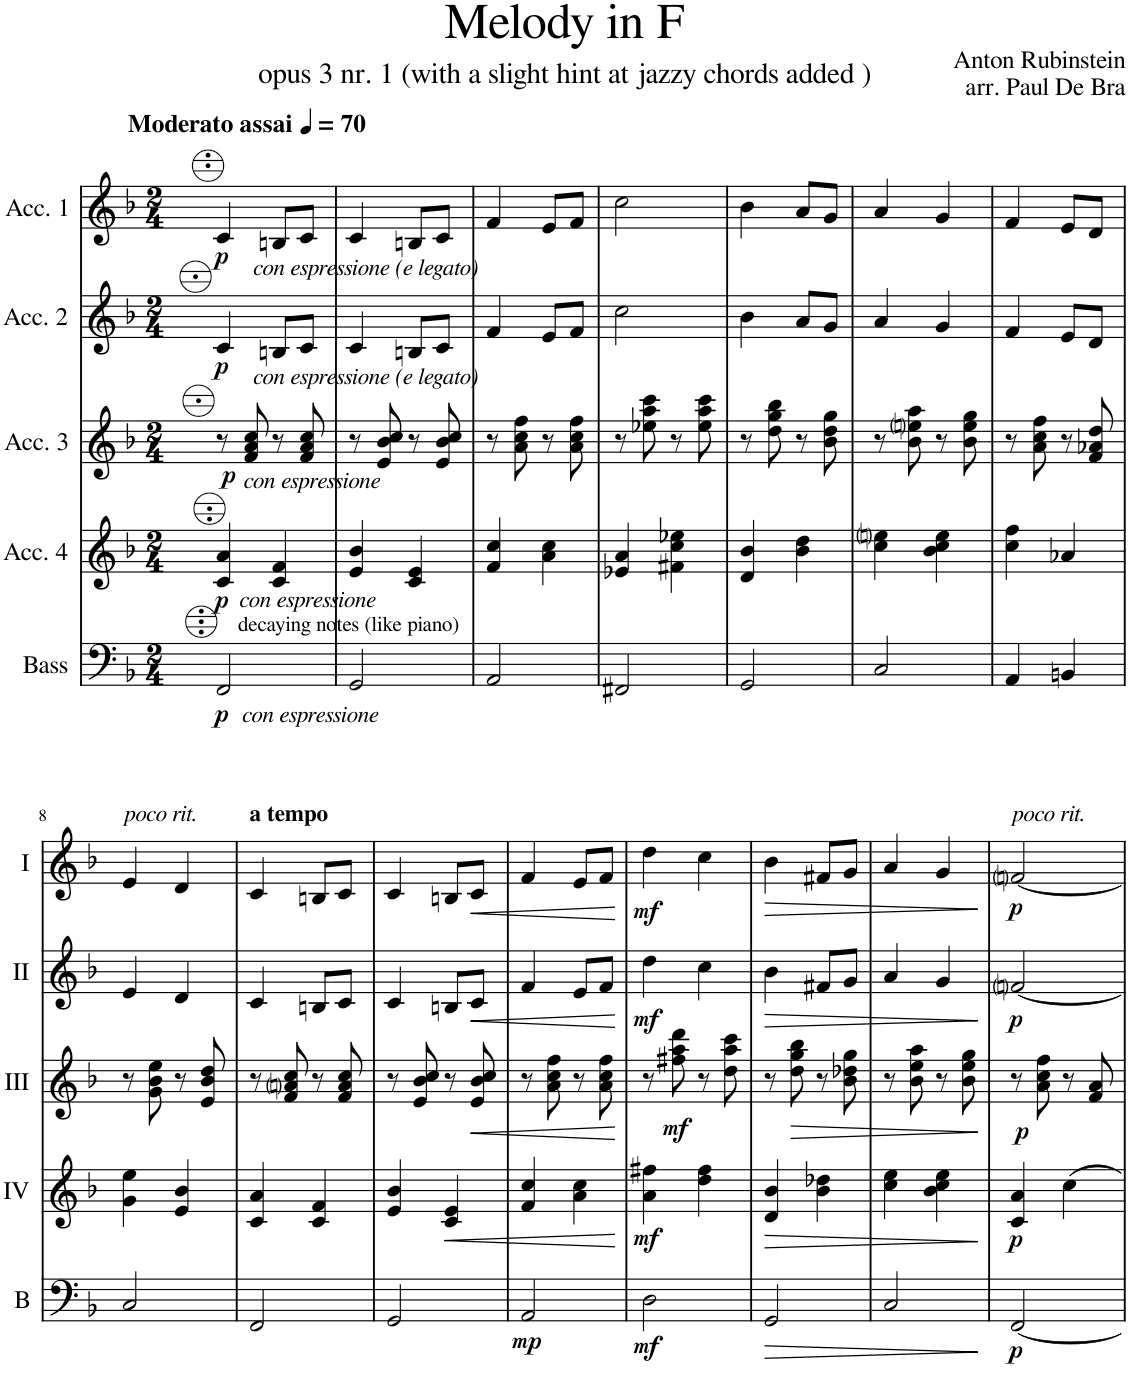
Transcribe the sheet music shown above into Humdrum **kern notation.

**kern	**dynam	**kern	**dynam	**kern	**dynam	**kern	**dynam	**kern	**dynam
*part5	*part5	*part4	*part4	*part3	*part3	*part2	*part2	*part1	*part1
*staff5	*staff5	*staff4	*staff4	*staff3	*staff3	*staff2	*staff2	*staff1	*staff1
*I"Bass	*	*I"Acc. 4	*	*I"Acc. 3	*	*I"Acc. 2	*	*I"Acc. 1	*
*I'B	*	*	*	*	*	*	*	*	*
*clefF4	*	*clefG2	*	*clefG2	*	*clefG2	*	*clefG2	*
*Trd7c12	*	*Trd7c12	*	*	*	*	*	*	*
*k[b-]	*	*k[b-]	*	*k[b-]	*	*k[b-]	*	*k[b-]	*
*M2/4	*	*M2/4	*	*M2/4	*	*M2/4	*	*M2/4	*
*MM70	*	*MM70	*	*MM70	*	*MM70	*	*MM70	*
=1	=1	=1	=1	=1	=1	=1	=1	=1	=1
!	!	!	!	!	!	!	!	!LO:TX:a:B:t=Moderato assai	!
!	!	!	!	!	!	!	!	!LO:TX:b:i:t=con espressione (e legato)	!
!	!	!	!	!	!	!LO:TX:b:i:t=con espressione (e legato)	!	!	!
!	!	!LO:TX:b:i:t=con espressione	!	!	!	!	!	!	!
!LO:TX:a:t=decaying notes (like piano)	!	!	!	!	!	!	!	!	!
!LO:TX:b:i:t=con espressione	!	!	!	!	!	!	!	!	!
!	!LO:DY:b	!	!LO:DY:b	!	!	!	!LO:DY:b	!	!LO:DY:b
2FF/	p	4c/ 4a/	p	8r	.	4c/	p	4c/	p
!	!	!	!	!LO:TX:b:i:t=con espressione	!	!	!	!	!
!	!	!	!	!	!LO:DY:b	!	!	!	!
.	.	.	.	8f/ 8a/ 8cc/	p	.	.	.	.
.	.	4c/ 4f/	.	8r	.	8Bn/L	.	8Bn/L	.
.	.	.	.	8f/ 8a/ 8cc/	.	8c/J	.	8c/J	.
=2	=2	=2	=2	=2	=2	=2	=2	=2	=2
2GG/	.	4e/ 4b-/	.	8r	.	4c/	.	4c/	.
.	.	.	.	8e/ 8b-/ 8cc/	.	.	.	.	.
.	.	4c/ 4e/	.	8r	.	8Bn/L	.	8Bn/L	.
.	.	.	.	8e/ 8b-/ 8cc/	.	8c/J	.	8c/J	.
=3	=3	=3	=3	=3	=3	=3	=3	=3	=3
2AA/	.	4f/ 4cc/	.	8r	.	4f/	.	4f/	.
.	.	.	.	8a\ 8cc\ 8ff\	.	.	.	.	.
.	.	4a\ 4cc\	.	8r	.	8e/L	.	8e/L	.
.	.	.	.	8a\ 8cc\ 8ff\	.	8f/J	.	8f/J	.
=4	=4	=4	=4	=4	=4	=4	=4	=4	=4
2FF#X/	.	4e-X/ 4a/	.	8r	.	2cc\	.	2cc\	.
.	.	.	.	8ee-X\ 8aa\ 8ccc\	.	.	.	.	.
.	.	4f#X\ 4cc\ 4ee-X\	.	8r	.	.	.	.	.
.	.	.	.	8ee-\ 8aa\ 8ccc\	.	.	.	.	.
=5	=5	=5	=5	=5	=5	=5	=5	=5	=5
2GG/	.	4d/ 4b-/	.	8r	.	4b-\	.	4b-\	.
.	.	.	.	8dd\ 8gg\ 8bb-\	.	.	.	.	.
.	.	4b-\ 4dd\	.	8r	.	8a/L	.	8a/L	.
.	.	.	.	8b-\ 8dd\ 8gg\	.	8g/J	.	8g/J	.
=6	=6	=6	=6	=6	=6	=6	=6	=6	=6
2C/	.	4cc\ 4eeni\	.	8r	.	4a/	.	4a/	.
.	.	.	.	8b-\ 8eeni\ 8aa\	.	.	.	.	.
.	.	4b-\ 4cc\ 4ee\	.	8r	.	4g/	.	4g/	.
.	.	.	.	8b-\ 8ee\ 8gg\	.	.	.	.	.
=7	=7	=7	=7	=7	=7	=7	=7	=7	=7
4AA/	.	4cc\ 4ff\	.	8r	.	4f/	.	4f/	.
.	.	.	.	8a\ 8cc\ 8ff\	.	.	.	.	.
4BBn/	.	4a-X/	.	8r	.	8e/L	.	8e/L	.
.	.	.	.	8f/ 8a-X/ 8dd/	.	8d/J	.	8d/J	.
!!LO:LB:g=z
=8	=8	=8	=8	=8	=8	=8	=8	=8	=8
!	!	!	!	!	!	!	!	!LO:TX:a:i:t=poco rit.	!
2C/	.	4g\ 4ee\	.	8r	.	4e/	.	4e/	.
.	.	.	.	8g\ 8b-\ 8ee\	.	.	.	.	.
.	.	4e/ 4b-/	.	8r	.	4d/	.	4d/	.
.	.	.	.	8e/ 8b-/ 8dd/	.	.	.	.	.
=9	=9	=9	=9	=9	=9	=9	=9	=9	=9
!	!	!	!	!	!	!	!	!LO:TX:a:B:t=a tempo	!
2FF/	.	4c/ 4a/	.	8r	.	4c/	.	4c/	.
.	.	.	.	8f/ 8ani/ 8cc/	.	.	.	.	.
.	.	4c/ 4f/	.	8r	.	8Bn/L	.	8Bn/L	.
.	.	.	.	8f/ 8a/ 8cc/	.	8c/J	.	8c/J	.
=10	=10	=10	=10	=10	=10	=10	=10	=10	=10
2GG/	.	4e/ 4b-/	.	8r	.	4c/	.	4c/	.
.	.	.	.	8e/ 8b-/ 8cc/	.	.	.	.	.
!	!	!	!LO:HP:b	!	!	!	!	!	!
.	.	4c/ 4e/	<	8r	.	8Bn/L	.	8Bn/L	.
!	!	!	!	!	!LO:HP:b	!	!LO:HP:b	!	!LO:HP:b
.	.	.	.	8e/ 8b-/ 8cc/	<	8c/J	<	8c/J	<
=11	=11	=11	=11	=11	=11	=11	=11	=11	=11
!	!LO:DY:b	!	!	!	!	!	!	!	!
2AA/	mp	4f/ 4cc/	.	8r	.	4f/	.	4f/	.
.	.	.	.	8a\ 8cc\ 8ff\	.	.	.	.	.
.	.	4a\ 4cc\	.	8r	.	8e/L	.	8e/L	.
.	.	.	.	8a\ 8cc\ 8ff\	.	8f/J	.	8f/J	.
.	.	.	[	.	[	.	[	.	[
=12	=12	=12	=12	=12	=12	=12	=12	=12	=12
!	!LO:DY:b	!	!LO:DY:b	!	!	!	!LO:DY:b	!	!LO:DY:b
2D\	mf	4a\ 4ff#X\	mf	8r	.	4dd\	mf	4dd\	mf
!	!	!	!	!	!LO:DY:b	!	!	!	!
.	.	.	.	8ff#X\ 8aa\ 8ddd\	mf	.	.	.	.
.	.	4dd\ 4ff#\	.	8r	.	4cc\	.	4cc\	.
.	.	.	.	8dd\ 8aa\ 8ccc\	.	.	.	.	.
=13	=13	=13	=13	=13	=13	=13	=13	=13	=13
!	!LO:HP:b	!	!LO:HP:b	!	!	!	!LO:HP:b	!	!LO:HP:b
2GG/	>	4d/ 4b-/	>	8r	.	4b-\	>	4b-\	>
!	!	!	!	!	!LO:HP:b	!	!	!	!
.	.	.	.	8dd\ 8gg\ 8bb-\	>	.	.	.	.
.	.	4b-\ 4dd-X\	.	8r	.	8f#X/L	.	8f#X/L	.
.	.	.	.	8b-\ 8dd-X\ 8gg\	.	8g/J	.	8g/J	.
=14	=14	=14	=14	=14	=14	=14	=14	=14	=14
2C/	.	4cc\ 4ee\	.	8r	.	4a/	.	4a/	.
.	.	.	.	8b-\ 8ee\ 8aa\	.	.	.	.	.
.	.	4b-\ 4cc\ 4ee\	.	8r	.	4g/	.	4g/	.
.	.	.	.	8b-\ 8ee\ 8gg\	.	.	.	.	.
.	]	.	]	.	]	.	]	.	]
=15	=15	=15	=15	=15	=15	=15	=15	=15	=15
!	!	!	!	!	!	!	!	!LO:TX:a:i:t=poco rit.	!
!	!LO:DY:b	!	!LO:DY:b	!	!	!	!LO:DY:b	!	!LO:DY:b
[2FF/	p	4c/ 4a/	p	8r	.	[2fni/	p	[2fni/	p
!	!	!	!	!	!LO:DY:b	!	!	!	!
.	.	.	.	8a\ 8cc\ 8ff\	p	.	.	.	.
.	.	4cc\	.	8r	.	.	.	.	.
.	.	.	.	8f/ 8a/	.	.	.	.	.
=	=	=	=	=	=	=	=	=	=
*-	*-	*-	*-	*-	*-	*-	*-	*-	*-
